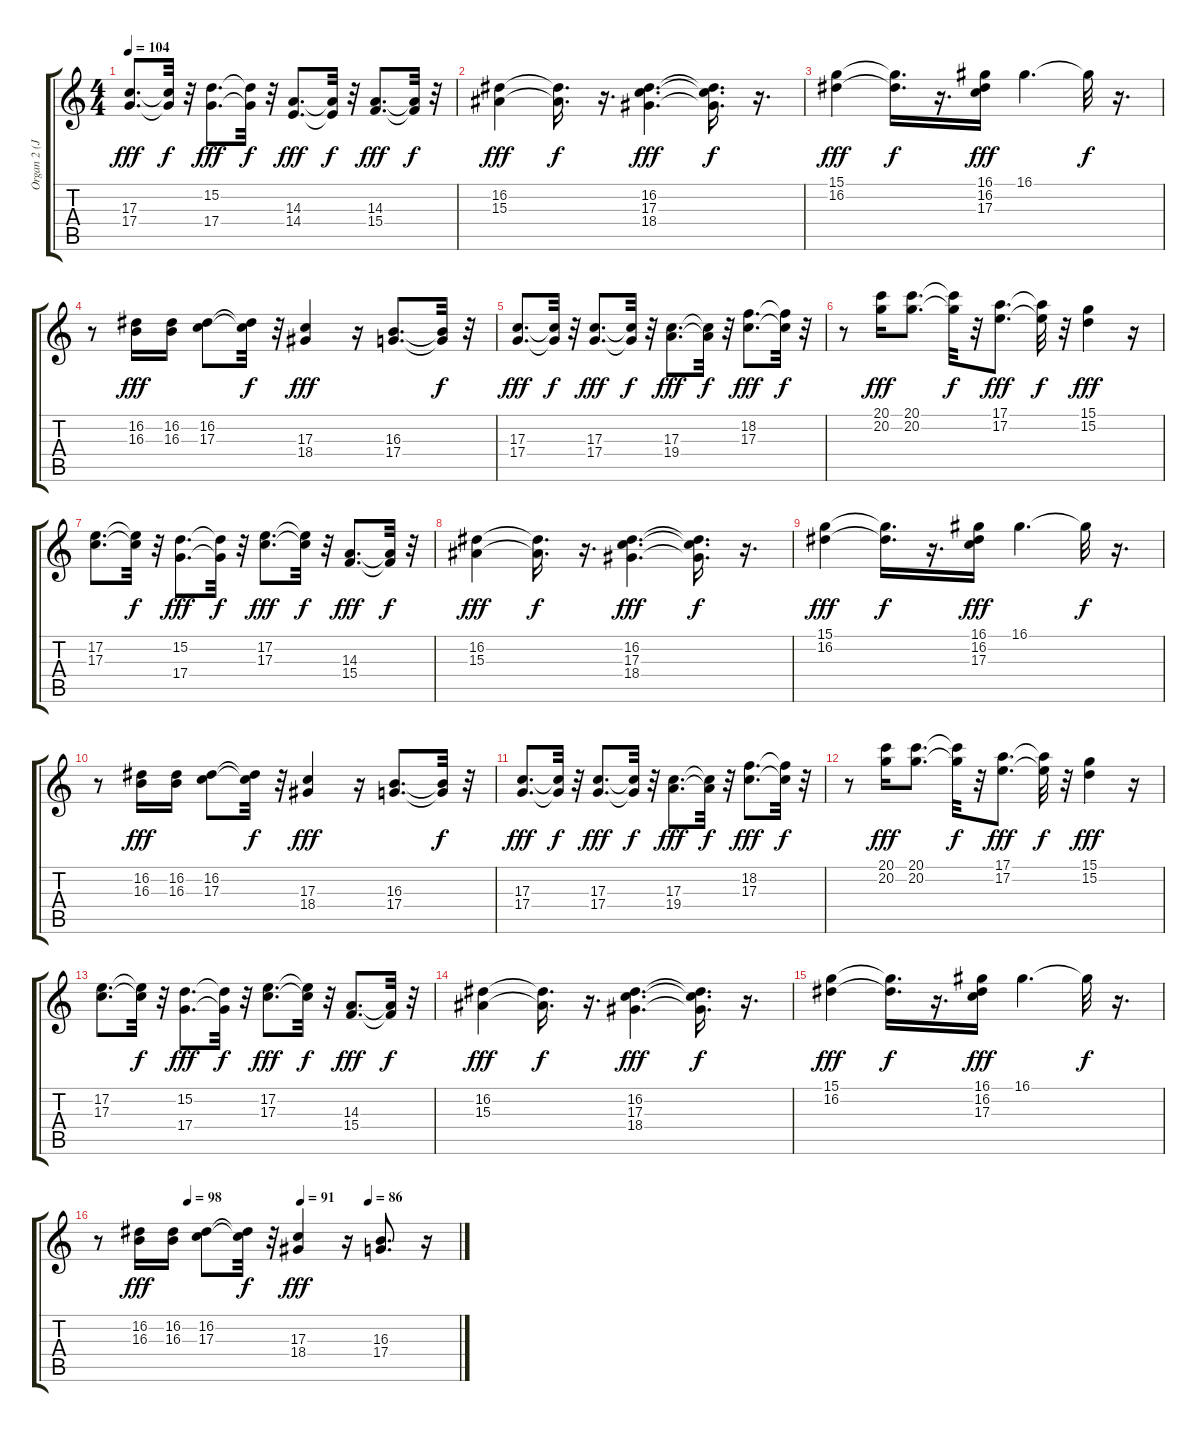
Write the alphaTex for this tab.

\track ("Organ 2 (John Linnell)" "Organ 2 (J") {instrument drawbarorgan}
\staff {score tabs}
\tuning (E4 B3 G3 D3 A2 E2) {hide}
\ts (4 4)
\tempo 104
\clef g2
\ks c
(17.3 17.4).8{d dy fff} (17.3{t} 17.4{t}).32{dy f} r.32 (15.2 17.4).8{d dy fff} (15.2{t} 17.4{t}).32{dy f} r.32 (14.3 14.4).8{d dy fff} (14.3{t} 14.4{t}).32{dy f} r.32 (14.3 15.4).8{d dy fff} (14.3{t} 15.4{t}).32{dy f} r.32 |
(16.2 15.3).4{dy fff} (16.2{t} 15.3{t}).16{d dy f} r.16{d} (16.2 17.3 18.4).4{d dy fff} (16.2{t} 17.3{t} 18.4{t}).16{d dy f} r.16{d} |
(15.1 16.2).4{dy fff} (15.1{t} 16.2{t}).16{d dy f} r.16{d} (16.1 16.2 17.3).16{dy fff} 16.1.4{d} 16.1{t}.32{dy f} r.16{d} |
r.8 (16.2 16.3).16{dy fff} (16.2 16.3).16 (16.2 17.3).8 (16.2{t} 17.3{t}).32{dy f} r.32 (17.3 18.4).4{dy fff} r.16 (16.3 17.4).8{d} (16.3{t} 17.4{t}).32{dy f} r.32 |
(17.3 17.4).8{d dy fff} (17.3{t} 17.4{t}).32{dy f} r.32 (17.3 17.4).8{d dy fff} (17.3{t} 17.4{t}).32{dy f} r.32 (17.3 19.4).8{d dy fff} (17.3{t} 19.4{t}).32{dy f} r.32 (18.2 17.3).8{d dy fff} (18.2{t} 17.3{t}).32{dy f} r.32 |
r.8 (20.1 20.2).16{dy fff} (20.1 20.2).8{d} (20.1{t} 20.2{t}).32{dy f} r.32 (17.1 17.2).8{d dy fff} (17.1{t} 17.2{t}).32{dy f} r.32 (15.1 15.2).4{dy fff} r.16 |
(17.2 17.3).8{d} (17.2{t} 17.3{t}).32{dy f} r.32 (15.2 17.4).8{d dy fff} (15.2{t} 17.4{t}).32{dy f} r.32 (17.2 17.3).8{d dy fff} (17.2{t} 17.3{t}).32{dy f} r.32 (14.3 15.4).8{d dy fff} (14.3{t} 15.4{t}).32{dy f} r.32 |
(16.2 15.3).4{dy fff} (16.2{t} 15.3{t}).16{d dy f} r.16{d} (16.2 17.3 18.4).4{d dy fff} (16.2{t} 17.3{t} 18.4{t}).16{d dy f} r.16{d} |
(15.1 16.2).4{dy fff} (15.1{t} 16.2{t}).16{d dy f} r.16{d} (16.1 16.2 17.3).16{dy fff} 16.1.4{d} 16.1{t}.32{dy f} r.16{d} |
r.8 (16.2 16.3).16{dy fff} (16.2 16.3).16 (16.2 17.3).8 (16.2{t} 17.3{t}).32{dy f} r.32 (17.3 18.4).4{dy fff} r.16 (16.3 17.4).8{d} (16.3{t} 17.4{t}).32{dy f} r.32 |
(17.3 17.4).8{d dy fff} (17.3{t} 17.4{t}).32{dy f} r.32 (17.3 17.4).8{d dy fff} (17.3{t} 17.4{t}).32{dy f} r.32 (17.3 19.4).8{d dy fff} (17.3{t} 19.4{t}).32{dy f} r.32 (18.2 17.3).8{d dy fff} (18.2{t} 17.3{t}).32{dy f} r.32 |
r.8 (20.1 20.2).16{dy fff} (20.1 20.2).8{d} (20.1{t} 20.2{t}).32{dy f} r.32 (17.1 17.2).8{d dy fff} (17.1{t} 17.2{t}).32{dy f} r.32 (15.1 15.2).4{dy fff} r.16 |
(17.2 17.3).8{d} (17.2{t} 17.3{t}).32{dy f} r.32 (15.2 17.4).8{d dy fff} (15.2{t} 17.4{t}).32{dy f} r.32 (17.2 17.3).8{d dy fff} (17.2{t} 17.3{t}).32{dy f} r.32 (14.3 15.4).8{d dy fff} (14.3{t} 15.4{t}).32{dy f} r.32 |
(16.2 15.3).4{dy fff} (16.2{t} 15.3{t}).16{d dy f} r.16{d} (16.2 17.3 18.4).4{d dy fff} (16.2{t} 17.3{t} 18.4{t}).16{d dy f} r.16{d} |
(15.1 16.2).4{dy fff} (15.1{t} 16.2{t}).16{d dy f} r.16{d} (16.1 16.2 17.3).16{dy fff} 16.1.4{d} 16.1{t}.32{dy f} r.16{d} |
\tempo (98 0.25)
\tempo (91 0.5625)
\tempo (86 0.75)
r.8 (16.2 16.3).16{dy fff} (16.2 16.3).16 (16.2 17.3).8 (16.2{t} 17.3{t}).32{dy f} r.32 (17.3 18.4).4{dy fff} r.16 (16.3 17.4).8{d} r.16
